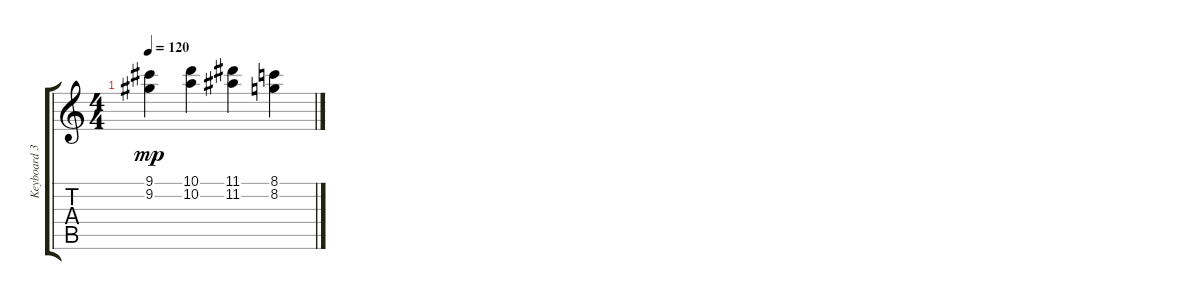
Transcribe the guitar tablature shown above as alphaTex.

\track ("Keyboard 3" "Keyboard 3") {instrument guitarharmonics}
\staff {score tabs}
\tuning (E4 B3 G3 D3 A2 E2) {hide}
\ts (4 4)
\tempo 120
\clef g2
\ks c
(9.1 9.2).4{dy mp} (10.1 10.2).4 (11.1 11.2).4 (8.1 8.2).4
